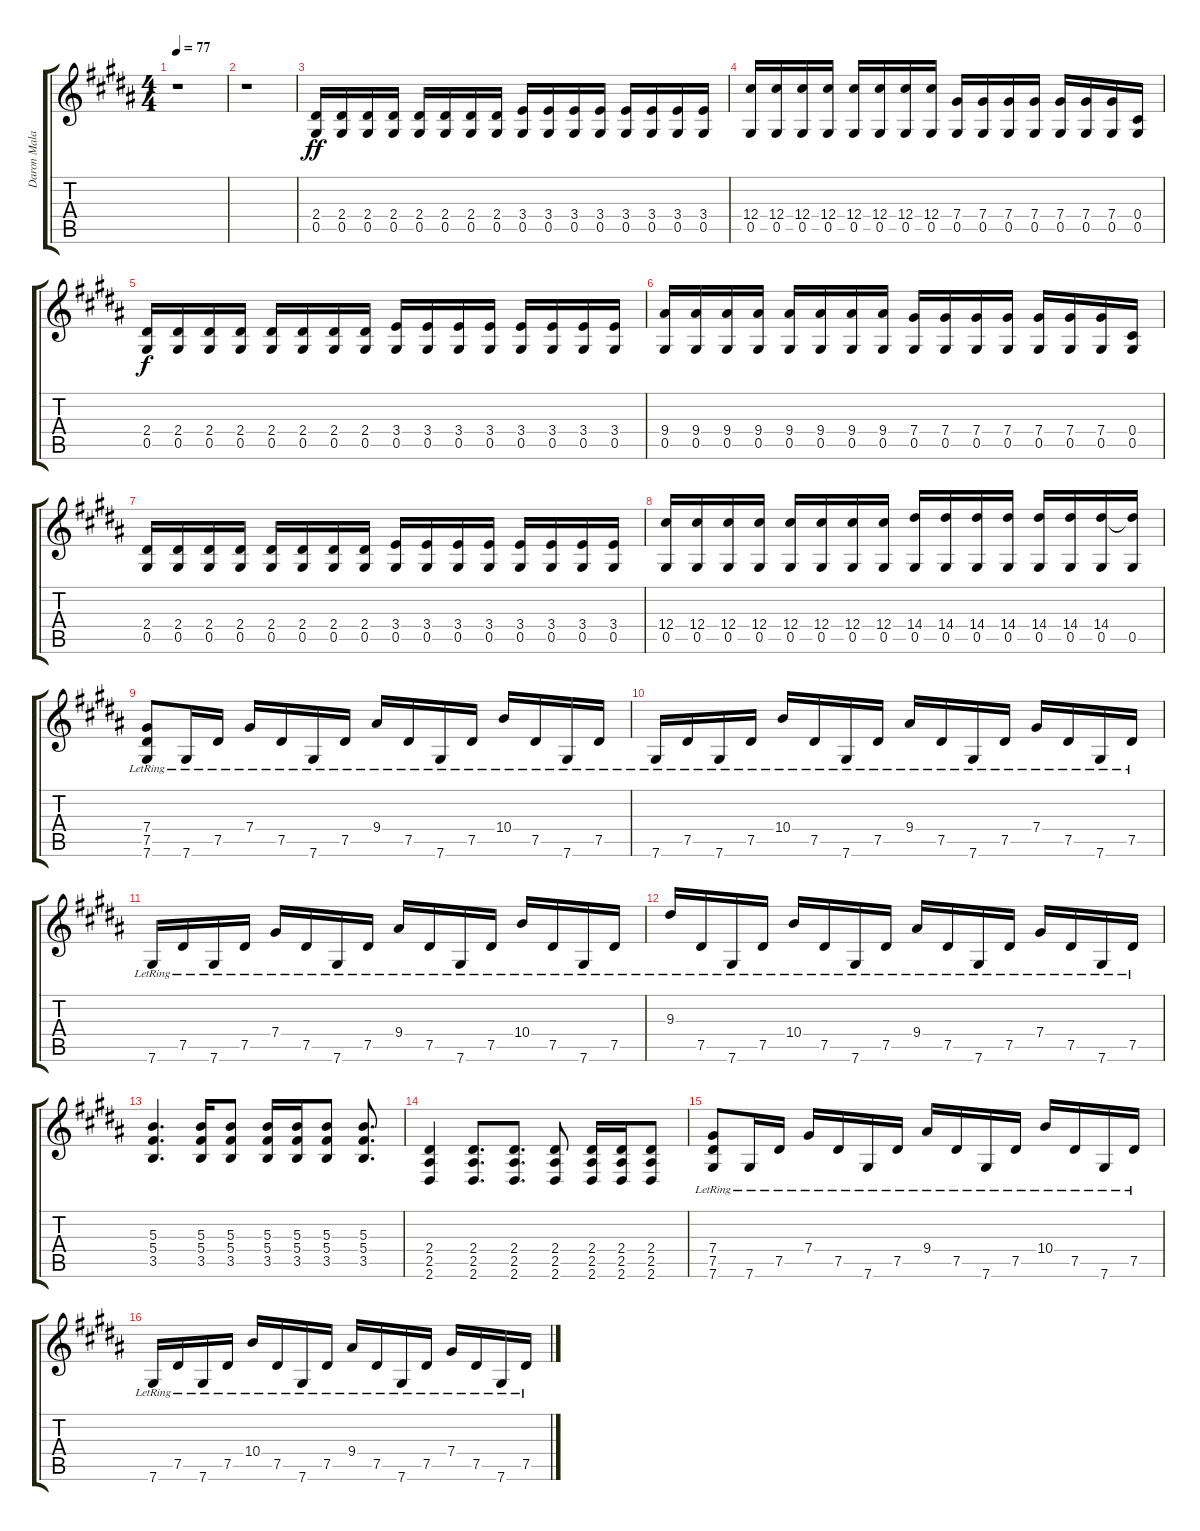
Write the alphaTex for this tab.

\track ("Daron Malakian 2" "Daron Mala") {instrument electricguitarclean}
\staff {score tabs}
\tuning (Eb4 Bb3 Gb3 Db3 Ab2 Db2) {hide}
\ts (4 4)
\tempo 77
\clef g2
\ks g#minor
r.1{dy ff instrument electricguitarclean} |
r.1 |
(2.4 0.5).16 (2.4 0.5).16 (2.4 0.5).16 (2.4 0.5).16 (2.4 0.5).16 (2.4 0.5).16 (2.4 0.5).16 (2.4 0.5).16 (3.4 0.5).16 (3.4 0.5).16 (3.4 0.5).16 (3.4 0.5).16 (3.4 0.5).16 (3.4 0.5).16 (3.4 0.5).16 (3.4 0.5).16 |
(12.4 0.5).16 (12.4 0.5).16 (12.4 0.5).16 (12.4 0.5).16 (12.4 0.5).16 (12.4 0.5).16 (12.4 0.5).16 (12.4 0.5).16 (7.4 0.5).16 (7.4 0.5).16 (7.4 0.5).16 (7.4 0.5).16 (7.4 0.5).16 (7.4 0.5).16 (7.4 0.5).16 (0.4 0.5).16 |
(2.4 0.5).16{dy f} (2.4 0.5).16 (2.4 0.5).16 (2.4 0.5).16 (2.4 0.5).16 (2.4 0.5).16 (2.4 0.5).16 (2.4 0.5).16 (3.4 0.5).16 (3.4 0.5).16 (3.4 0.5).16 (3.4 0.5).16 (3.4 0.5).16 (3.4 0.5).16 (3.4 0.5).16 (3.4 0.5).16 |
(9.4 0.5).16 (9.4 0.5).16 (9.4 0.5).16 (9.4 0.5).16 (9.4 0.5).16 (9.4 0.5).16 (9.4 0.5).16 (9.4 0.5).16 (7.4 0.5).16 (7.4 0.5).16 (7.4 0.5).16 (7.4 0.5).16 (7.4 0.5).16 (7.4 0.5).16 (7.4 0.5).16 (0.4 0.5).16 |
(2.4 0.5).16 (2.4 0.5).16 (2.4 0.5).16 (2.4 0.5).16 (2.4 0.5).16 (2.4 0.5).16 (2.4 0.5).16 (2.4 0.5).16 (3.4 0.5).16 (3.4 0.5).16 (3.4 0.5).16 (3.4 0.5).16 (3.4 0.5).16 (3.4 0.5).16 (3.4 0.5).16 (3.4 0.5).16 |
(12.4 0.5).16 (12.4 0.5).16 (12.4 0.5).16 (12.4 0.5).16 (12.4 0.5).16 (12.4 0.5).16 (12.4 0.5).16 (12.4 0.5).16 (14.4 0.5).16 (14.4 0.5).16 (14.4 0.5).16 (14.4 0.5).16 (14.4 0.5).16 (14.4 0.5).16 (14.4 0.5).16 (14.4{t} 0.5).16 |
(7.4{lr} 7.5{lr} 7.6{lr}).8 7.6{lr}.16 7.5{lr}.16 7.4{lr}.16 7.5{lr}.16 7.6{lr}.16 7.5{lr}.16 9.4{lr}.16 7.5{lr}.16 7.6{lr}.16 7.5{lr}.16 10.4{lr}.16 7.5{lr}.16 7.6{lr}.16 7.5{lr}.16 |
7.6{lr}.16 7.5{lr}.16 7.6{lr}.16 7.5{lr}.16 10.4{lr}.16 7.5{lr}.16 7.6{lr}.16 7.5{lr}.16 9.4{lr}.16 7.5{lr}.16 7.6{lr}.16 7.5{lr}.16 7.4{lr}.16 7.5{lr}.16 7.6{lr}.16 7.5{lr}.16 |
7.6{lr}.16 7.5{lr}.16 7.6{lr}.16 7.5{lr}.16 7.4{lr}.16 7.5{lr}.16 7.6{lr}.16 7.5{lr}.16 9.4{lr}.16 7.5{lr}.16 7.6{lr}.16 7.5{lr}.16 10.4{lr}.16 7.5{lr}.16 7.6{lr}.16 7.5{lr}.16 |
9.3{lr}.16 7.5{lr}.16 7.6{lr}.16 7.5{lr}.16 10.4{lr}.16 7.5{lr}.16 7.6{lr}.16 7.5{lr}.16 9.4{lr}.16 7.5{lr}.16 7.6{lr}.16 7.5{lr}.16 7.4{lr}.16 7.5{lr}.16 7.6{lr}.16 7.5{lr}.16 |
(5.3 5.4 3.5).4{d} (5.3 5.4 3.5).16 (5.3 5.4 3.5).8 (5.3 5.4 3.5).16 (5.3 5.4 3.5).16 (5.3 5.4 3.5).8 (5.3 5.4 3.5).8{d} |
(2.4 2.5 2.6).4 (2.4 2.5 2.6).8{d} (2.4 2.5 2.6).8{d} (2.4 2.5 2.6).8 (2.4 2.5 2.6).16 (2.4 2.5 2.6).16 (2.4 2.5 2.6).8 |
(7.4{lr} 7.5{lr} 7.6{lr}).8 7.6{lr}.16 7.5{lr}.16 7.4{lr}.16 7.5{lr}.16 7.6{lr}.16 7.5{lr}.16 9.4{lr}.16 7.5{lr}.16 7.6{lr}.16 7.5{lr}.16 10.4{lr}.16 7.5{lr}.16 7.6{lr}.16 7.5{lr}.16 |
7.6{lr}.16 7.5{lr}.16 7.6{lr}.16 7.5{lr}.16 10.4{lr}.16 7.5{lr}.16 7.6{lr}.16 7.5{lr}.16 9.4{lr}.16 7.5{lr}.16 7.6{lr}.16 7.5{lr}.16 7.4{lr}.16 7.5{lr}.16 7.6{lr}.16 7.5{lr}.16
